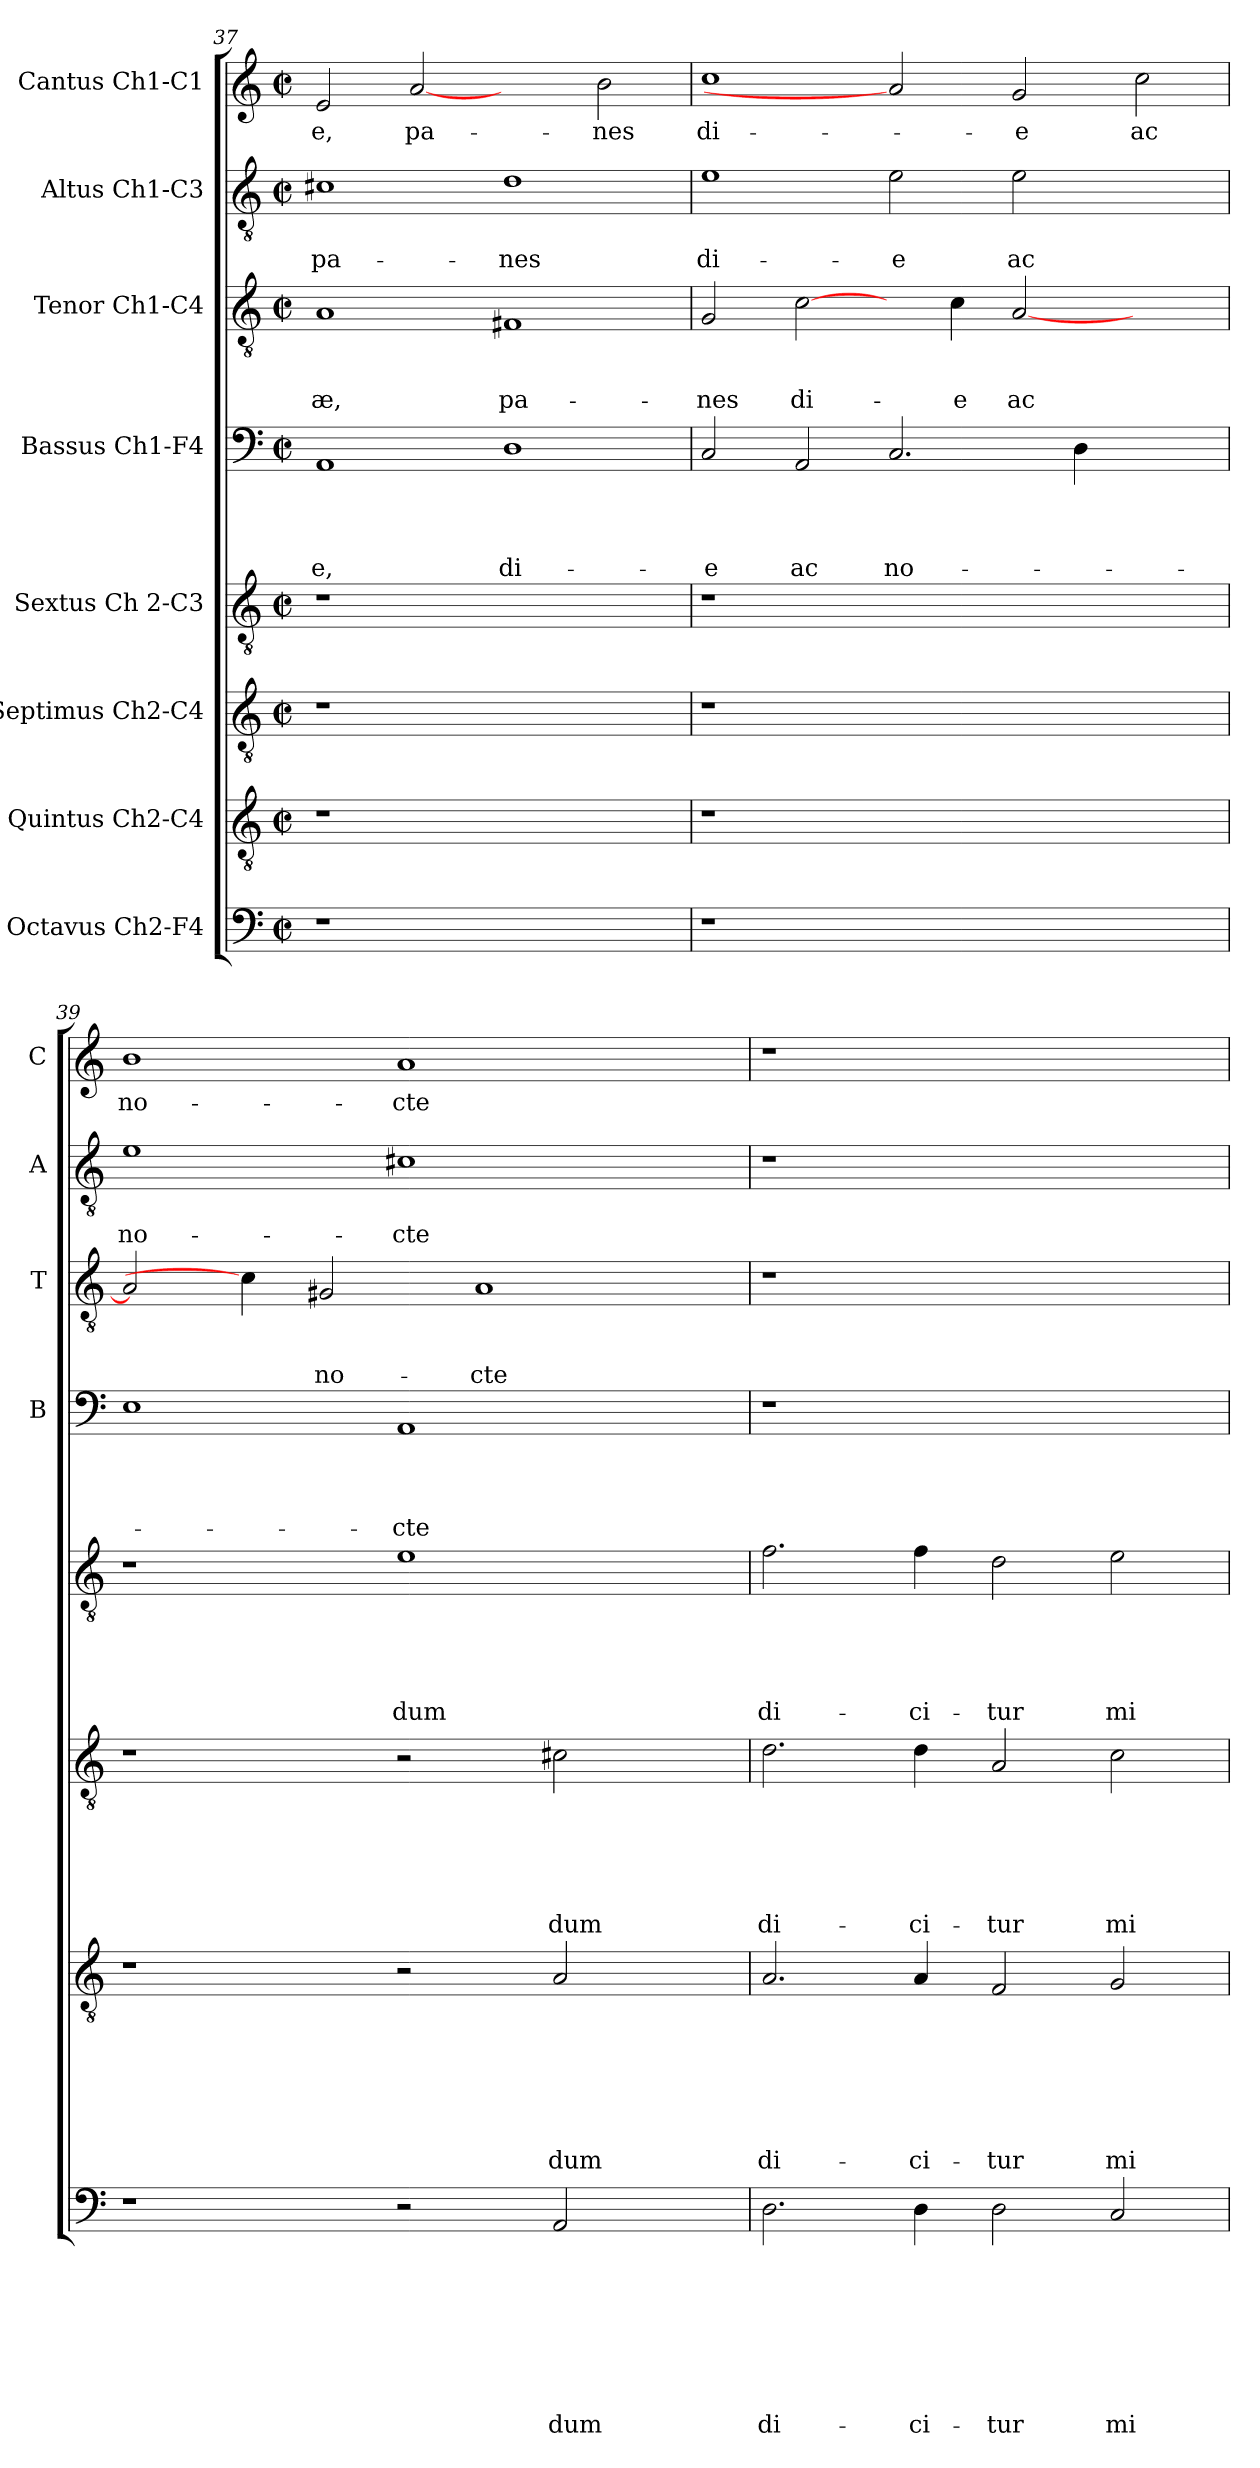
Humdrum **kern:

**kern	**text	**text	**text	**text	**text	**text	**text	**text	**kern	**text	**text	**text	**text	**text	**text	**text	**kern	**text	**text	**text	**text	**text	**text	**kern	**text	**text	**text	**text	**text	**kern	**text	**text	**text	**text	**kern	**text	**text	**text	**kern	**text	**text	**kern	**text
*part8	*part8	*part8	*part8	*part8	*part8	*part8	*part8	*part8	*part7	*part7	*part7	*part7	*part7	*part7	*part7	*part7	*part6	*part6	*part6	*part6	*part6	*part6	*part6	*part5	*part5	*part5	*part5	*part5	*part5	*part4	*part4	*part4	*part4	*part4	*part3	*part3	*part3	*part3	*part2	*part2	*part2	*part1	*part1
*staff8	*staff8	*staff8	*staff8	*staff8	*staff8	*staff8	*staff8	*staff8	*staff7	*staff7	*staff7	*staff7	*staff7	*staff7	*staff7	*staff7	*staff6	*staff6	*staff6	*staff6	*staff6	*staff6	*staff6	*staff5	*staff5	*staff5	*staff5	*staff5	*staff5	*staff4	*staff4	*staff4	*staff4	*staff4	*staff3	*staff3	*staff3	*staff3	*staff2	*staff2	*staff2	*staff1	*staff1
*I"Octavus Ch2-F4	*	*	*	*	*	*	*	*	*I"Quintus Ch2-C4	*	*	*	*	*	*	*	*I"Septimus Ch2-C4	*	*	*	*	*	*	*I"Sextus Ch 2-C3	*	*	*	*	*	*I"Bassus Ch1-F4	*	*	*	*	*I"Tenor Ch1-C4	*	*	*	*I"Altus Ch1-C3	*	*	*I"Cantus Ch1-C1	*
*	*	*	*	*	*	*	*	*	*	*	*	*	*	*	*	*	*	*	*	*	*	*	*	*	*	*	*	*	*	*I'B	*	*	*	*	*I'T	*	*	*	*I'A	*	*	*I'C	*
*clefF4	*	*	*	*	*	*	*	*	*clefGv2	*	*	*	*	*	*	*	*clefGv2	*	*	*	*	*	*	*clefGv2	*	*	*	*	*	*clefF4	*	*	*	*	*clefGv2	*	*	*	*clefGv2	*	*	*clefG2	*
*k[]	*	*	*	*	*	*	*	*	*k[]	*	*	*	*	*	*	*	*k[]	*	*	*	*	*	*	*k[]	*	*	*	*	*	*k[]	*	*	*	*	*k[]	*	*	*	*k[]	*	*	*k[]	*
*C:	*	*	*	*	*	*	*	*	*C:	*	*	*	*	*	*	*	*C:	*	*	*	*	*	*	*C:	*	*	*	*	*	*C:	*	*	*	*	*C:	*	*	*	*C:	*	*	*C:	*
*M2/2	*	*	*	*	*	*	*	*	*M2/2	*	*	*	*	*	*	*	*M2/2	*	*	*	*	*	*	*M2/2	*	*	*	*	*	*M2/2	*	*	*	*	*M2/2	*	*	*	*M2/2	*	*	*M2/2	*
*met(c|)	*	*	*	*	*	*	*	*	*met(c|)	*	*	*	*	*	*	*	*met(c|)	*	*	*	*	*	*	*met(c|)	*	*	*	*	*	*met(c|)	*	*	*	*	*met(c|)	*	*	*	*met(c|)	*	*	*met(c|)	*
=37	=37	=37	=37	=37	=37	=37	=37	=37	=37	=37	=37	=37	=37	=37	=37	=37	=37	=37	=37	=37	=37	=37	=37	=37	=37	=37	=37	=37	=37	=37	=37	=37	=37	=37	=37	=37	=37	=37	=37	=37	=37	=37	=37
!	!	!	!	!	!	!	!	!	!	!	!	!	!	!	!	!	!	!	!	!	!	!	!	!	!	!	!	!	!	!	!	!	!	!LO:LY:b	!	!	!	!LO:LY:b	!	!	!LO:LY:b	!	!LO:LY:b
1r	.	.	.	.	.	.	.	.	1r	.	.	.	.	.	.	.	1r	.	.	.	.	.	.	1r	.	.	.	.	.	1AA	.	.	.	-e,	1A	.	.	-æ,	1c#X	.	pa-	2e/	-e,
!	!	!	!	!	!	!	!	!	!	!	!	!	!	!	!	!	!	!	!	!	!	!	!	!	!	!	!	!	!	!	!	!	!	!	!	!	!	!	!	!	!	!	!LO:LY:b
.	.	.	.	.	.	.	.	.	.	.	.	.	.	.	.	.	.	.	.	.	.	.	.	.	.	.	.	.	.	.	.	.	.	.	.	.	.	.	.	.	.	[2a	pa-
!	!	!	!	!	!	!	!	!	!	!	!	!	!	!	!	!	!	!	!	!	!	!	!	!	!	!	!	!	!	!	!	!	!	!LO:LY:b	!	!	!	!LO:LY:b	!	!	!LO:LY:b	!	!
1ryy	.	.	.	.	.	.	.	.	1ryy	.	.	.	.	.	.	.	1ryy	.	.	.	.	.	.	1ryy	.	.	.	.	.	1D	.	.	.	di-	1F#X	.	.	pa-	1d	.	-nes	2ryy	.
!	!	!	!	!	!	!	!	!	!	!	!	!	!	!	!	!	!	!	!	!	!	!	!	!	!	!	!	!	!	!	!	!	!	!	!	!	!	!	!	!	!	!	!LO:LY:b
.	.	.	.	.	.	.	.	.	.	.	.	.	.	.	.	.	.	.	.	.	.	.	.	.	.	.	.	.	.	.	.	.	.	.	.	.	.	.	.	.	.	2b\	-nes
=38	=38	=38	=38	=38	=38	=38	=38	=38	=38	=38	=38	=38	=38	=38	=38	=38	=38	=38	=38	=38	=38	=38	=38	=38	=38	=38	=38	=38	=38	=38	=38	=38	=38	=38	=38	=38	=38	=38	=38	=38	=38	=38	=38
!	!	!	!	!	!	!	!	!	!	!	!	!	!	!	!	!	!	!	!	!	!	!	!	!	!	!	!	!	!	!	!	!	!	!LO:LY:b	!	!	!	!LO:LY:b	!	!	!LO:LY:b	!	!LO:LY:b
1r	.	.	.	.	.	.	.	.	1r	.	.	.	.	.	.	.	1r	.	.	.	.	.	.	1r	.	.	.	.	.	2C/	.	.	.	-e	2G/	.	.	-nes	1e	.	di-	1cc	di-
!	!	!	!	!	!	!	!	!	!	!	!	!	!	!	!	!	!	!	!	!	!	!	!	!	!	!	!	!	!	!	!	!	!	!LO:LY:b	!	!	!	!LO:LY:b	!	!	!	!	!
.	.	.	.	.	.	.	.	.	.	.	.	.	.	.	.	.	.	.	.	.	.	.	.	.	.	.	.	.	.	2AA/	.	.	.	ac	[2c\	.	.	di-	.	.	.	.	.
!	!	!	!	!	!	!	!	!	!	!	!	!	!	!	!	!	!	!	!	!	!	!	!	!	!	!	!	!	!	!	!	!	!	!LO:LY:b	!	!	!	!	!	!	!LO:LY:b	!	!
1.ryy	.	.	.	.	.	.	.	.	1.ryy	.	.	.	.	.	.	.	1.ryy	.	.	.	.	.	.	1.ryy	.	.	.	.	.	2.C/	.	.	.	no-	4ryy	.	.	.	2e\	.	-e	2a]	.
!	!	!	!	!	!	!	!	!	!	!	!	!	!	!	!	!	!	!	!	!	!	!	!	!	!	!	!	!	!	!	!	!	!	!	!	!	!	!LO:LY:b	!	!	!	!	!
.	.	.	.	.	.	.	.	.	.	.	.	.	.	.	.	.	.	.	.	.	.	.	.	.	.	.	.	.	.	.	.	.	.	.	4c\	.	.	-e	.	.	.	.	.
!	!	!	!	!	!	!	!	!	!	!	!	!	!	!	!	!	!	!	!	!	!	!	!	!	!	!	!	!	!	!	!	!	!	!	!	!	!	!LO:LY:b	!	!	!LO:LY:b	!	!LO:LY:b
.	.	.	.	.	.	.	.	.	.	.	.	.	.	.	.	.	.	.	.	.	.	.	.	.	.	.	.	.	.	.	.	.	.	.	[2A/	.	.	ac	2e\	.	ac	2g/	-e
.	.	.	.	.	.	.	.	.	.	.	.	.	.	.	.	.	.	.	.	.	.	.	.	.	.	.	.	.	.	4D\	.	.	.	.	.	.	.	.	.	.	.	.	.
!	!	!	!	!	!	!	!	!	!	!	!	!	!	!	!	!	!	!	!	!	!	!	!	!	!	!	!	!	!	!	!	!	!	!	!	!	!	!	!	!	!	!	!LO:LY:b
.	.	.	.	.	.	.	.	.	.	.	.	.	.	.	.	.	.	.	.	.	.	.	.	.	.	.	.	.	.	2ryy	.	.	.	.	2ryy	.	.	.	2ryy	.	.	2cc\	ac
=39	=39	=39	=39	=39	=39	=39	=39	=39	=39	=39	=39	=39	=39	=39	=39	=39	=39	=39	=39	=39	=39	=39	=39	=39	=39	=39	=39	=39	=39	=39	=39	=39	=39	=39	=39	=39	=39	=39	=39	=39	=39	=39	=39
!	!	!	!	!	!	!	!	!	!	!	!	!	!	!	!	!	!	!	!	!	!	!	!	!	!	!	!	!	!	!	!	!	!	!	!	!	!	!	!	!	!LO:LY:b	!	!LO:LY:b
1r	.	.	.	.	.	.	.	.	1r	.	.	.	.	.	.	.	1r	.	.	.	.	.	.	1r	.	.	.	.	.	1E	.	.	.	.	2A/]	.	.	.	1e	.	no-	1b	no-
.	.	.	.	.	.	.	.	.	.	.	.	.	.	.	.	.	.	.	.	.	.	.	.	.	.	.	.	.	.	.	.	.	.	.	4c\]	.	.	.	.	.	.	.	.
!	!	!	!	!	!	!	!	!	!	!	!	!	!	!	!	!	!	!	!	!	!	!	!	!	!	!	!	!	!	!	!	!	!	!	!	!	!	!LO:LY:b	!	!	!	!	!
.	.	.	.	.	.	.	.	.	.	.	.	.	.	.	.	.	.	.	.	.	.	.	.	.	.	.	.	.	.	.	.	.	.	.	2G#X/	.	.	no-	.	.	.	.	.
!	!	!	!	!	!	!	!	!	!	!	!	!	!	!	!	!	!	!	!	!	!	!	!	!	!	!	!	!	!LO:LY:b	!	!	!	!	!LO:LY:b	!	!	!	!	!	!	!LO:LY:b	!	!LO:LY:b
2r	.	.	.	.	.	.	.	.	2r	.	.	.	.	.	.	.	2r	.	.	.	.	.	.	1e	.	.	.	.	dum	1AA	.	.	.	-cte	.	.	.	.	1c#X	.	-cte	1a	-cte
!	!	!	!	!	!	!	!	!	!	!	!	!	!	!	!	!	!	!	!	!	!	!	!	!	!	!	!	!	!	!	!	!	!	!	!	!	!	!LO:LY:b	!	!	!	!	!
.	.	.	.	.	.	.	.	.	.	.	.	.	.	.	.	.	.	.	.	.	.	.	.	.	.	.	.	.	.	.	.	.	.	.	1A	.	.	-cte	.	.	.	.	.
!	!	!	!	!	!	!	!	!LO:LY:b	!	!	!	!	!	!	!	!LO:LY:b	!	!	!	!	!	!	!LO:LY:b	!	!	!	!	!	!	!	!	!	!	!	!	!	!	!	!	!	!	!	!
2AA/	.	.	.	.	.	.	.	dum	2A/	.	.	.	.	.	.	dum	2c#X\	.	.	.	.	.	dum	.	.	.	.	.	.	.	.	.	.	.	.	.	.	.	.	.	.	.	.
4ryy	.	.	.	.	.	.	.	.	4ryy	.	.	.	.	.	.	.	4ryy	.	.	.	.	.	.	4ryy	.	.	.	.	.	4ryy	.	.	.	.	.	.	.	.	4ryy	.	.	4ryy	.
=40	=40	=40	=40	=40	=40	=40	=40	=40	=40	=40	=40	=40	=40	=40	=40	=40	=40	=40	=40	=40	=40	=40	=40	=40	=40	=40	=40	=40	=40	=40	=40	=40	=40	=40	=40	=40	=40	=40	=40	=40	=40	=40	=40
!	!	!	!	!	!	!	!	!LO:LY:b	!	!	!	!	!	!	!	!LO:LY:b	!	!	!	!	!	!	!LO:LY:b	!	!	!	!	!	!LO:LY:b	!	!	!	!	!	!	!	!	!	!	!	!	!	!
2.D\	.	.	.	.	.	.	.	di-	2.A/	.	.	.	.	.	.	di-	2.d\	.	.	.	.	.	di-	2.f\	.	.	.	.	di-	1r	.	.	.	.	1r	.	.	.	1r	.	.	1r	.
!	!	!	!	!	!	!	!	!LO:LY:b	!	!	!	!	!	!	!	!LO:LY:b	!	!	!	!	!	!	!LO:LY:b	!	!	!	!	!	!LO:LY:b	!	!	!	!	!	!	!	!	!	!	!	!	!	!
4D\	.	.	.	.	.	.	.	-ci-	4A/	.	.	.	.	.	.	-ci-	4d\	.	.	.	.	.	-ci-	4f\	.	.	.	.	-ci-	.	.	.	.	.	.	.	.	.	.	.	.	.	.
!	!	!	!	!	!	!	!	!LO:LY:b	!	!	!	!	!	!	!	!LO:LY:b	!	!	!	!	!	!	!LO:LY:b	!	!	!	!	!	!LO:LY:b	!	!	!	!	!	!	!	!	!	!	!	!	!	!
2D\	.	.	.	.	.	.	.	-tur	2F/	.	.	.	.	.	.	-tur	2A/	.	.	.	.	.	-tur	2d\	.	.	.	.	-tur	1ryy	.	.	.	.	1ryy	.	.	.	1ryy	.	.	1ryy	.
!	!	!	!	!	!	!	!	!LO:LY:b	!	!	!	!	!	!	!	!LO:LY:b	!	!	!	!	!	!	!LO:LY:b	!	!	!	!	!	!LO:LY:b	!	!	!	!	!	!	!	!	!	!	!	!	!	!
2C/	.	.	.	.	.	.	.	mi-	2G/	.	.	.	.	.	.	mi-	2c\	.	.	.	.	.	mi-	2e\	.	.	.	.	mi-	.	.	.	.	.	.	.	.	.	.	.	.	.	.
=	=	=	=	=	=	=	=	=	=	=	=	=	=	=	=	=	=	=	=	=	=	=	=	=	=	=	=	=	=	=	=	=	=	=	=	=	=	=	=	=	=	=	=
*-	*-	*-	*-	*-	*-	*-	*-	*-	*-	*-	*-	*-	*-	*-	*-	*-	*-	*-	*-	*-	*-	*-	*-	*-	*-	*-	*-	*-	*-	*-	*-	*-	*-	*-	*-	*-	*-	*-	*-	*-	*-	*-	*-
